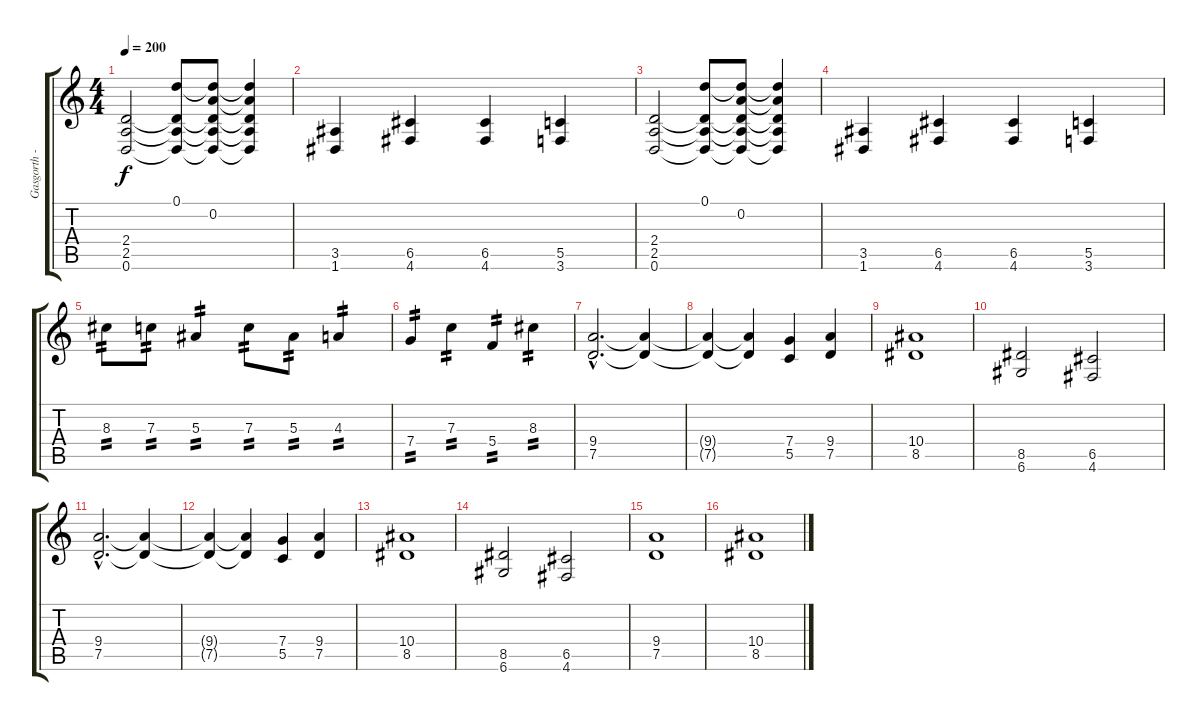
\track ("Gasgorth - Aris " "Gasgorth -") {instrument distortionguitar}
\staff {score tabs}
\tuning (D4 A3 F3 C3 G2 D2) {hide}
\ts (4 4)
\tempo 200
\clef g2
\ks c
(2.4 2.5 0.6).2{dy f} (0.1 2.4{t} 2.5{t} 0.6{t}).8 (0.1{t} 0.2 2.4{t} 2.5{t} 0.6{t}).8 (0.1{t} 0.2{t} 2.4{t} 2.5{t} 0.6{t}).4 |
(3.5 1.6).4 (6.5 4.6).4 (6.5 4.6).4 (5.5 3.6).4 |
(2.4 2.5 0.6).2 (0.1 2.4{t} 2.5{t} 0.6{t}).8 (0.1{t} 0.2 2.4{t} 2.5{t} 0.6{t}).8 (0.1{t} 0.2{t} 2.4{t} 2.5{t} 0.6{t}).4 |
(3.5 1.6).4 (6.5 4.6).4 (6.5 4.6).4 (5.5 3.6).4 |
8.3.8{tp 2} 7.3.8{tp 2} 5.3.4{tp 2} 7.3.8{tp 2} 5.3.8{tp 2} 4.3.4{tp 2} |
7.4.4{tp 2} 7.3.4{tp 2} 5.4.4{tp 2} 8.3.4{tp 2} |
(9.4{hac} 7.5{hac}).2{d} (9.4{t} 7.5{t}).4 |
(9.4{t} 7.5{t}).4 (9.4{t} 7.5{t}).4 (7.4 5.5).4 (9.4 7.5).4 |
(10.4 8.5).1 |
(8.5 6.6).2 (6.5 4.6).2 |
(9.4{hac} 7.5{hac}).2{d} (9.4{t} 7.5{t}).4 |
(9.4{t} 7.5{t}).4 (9.4{t} 7.5{t}).4 (7.4 5.5).4 (9.4 7.5).4 |
(10.4 8.5).1 |
(8.5 6.6).2 (6.5 4.6).2 |
(9.4 7.5).1 |
(10.4 8.5).1
